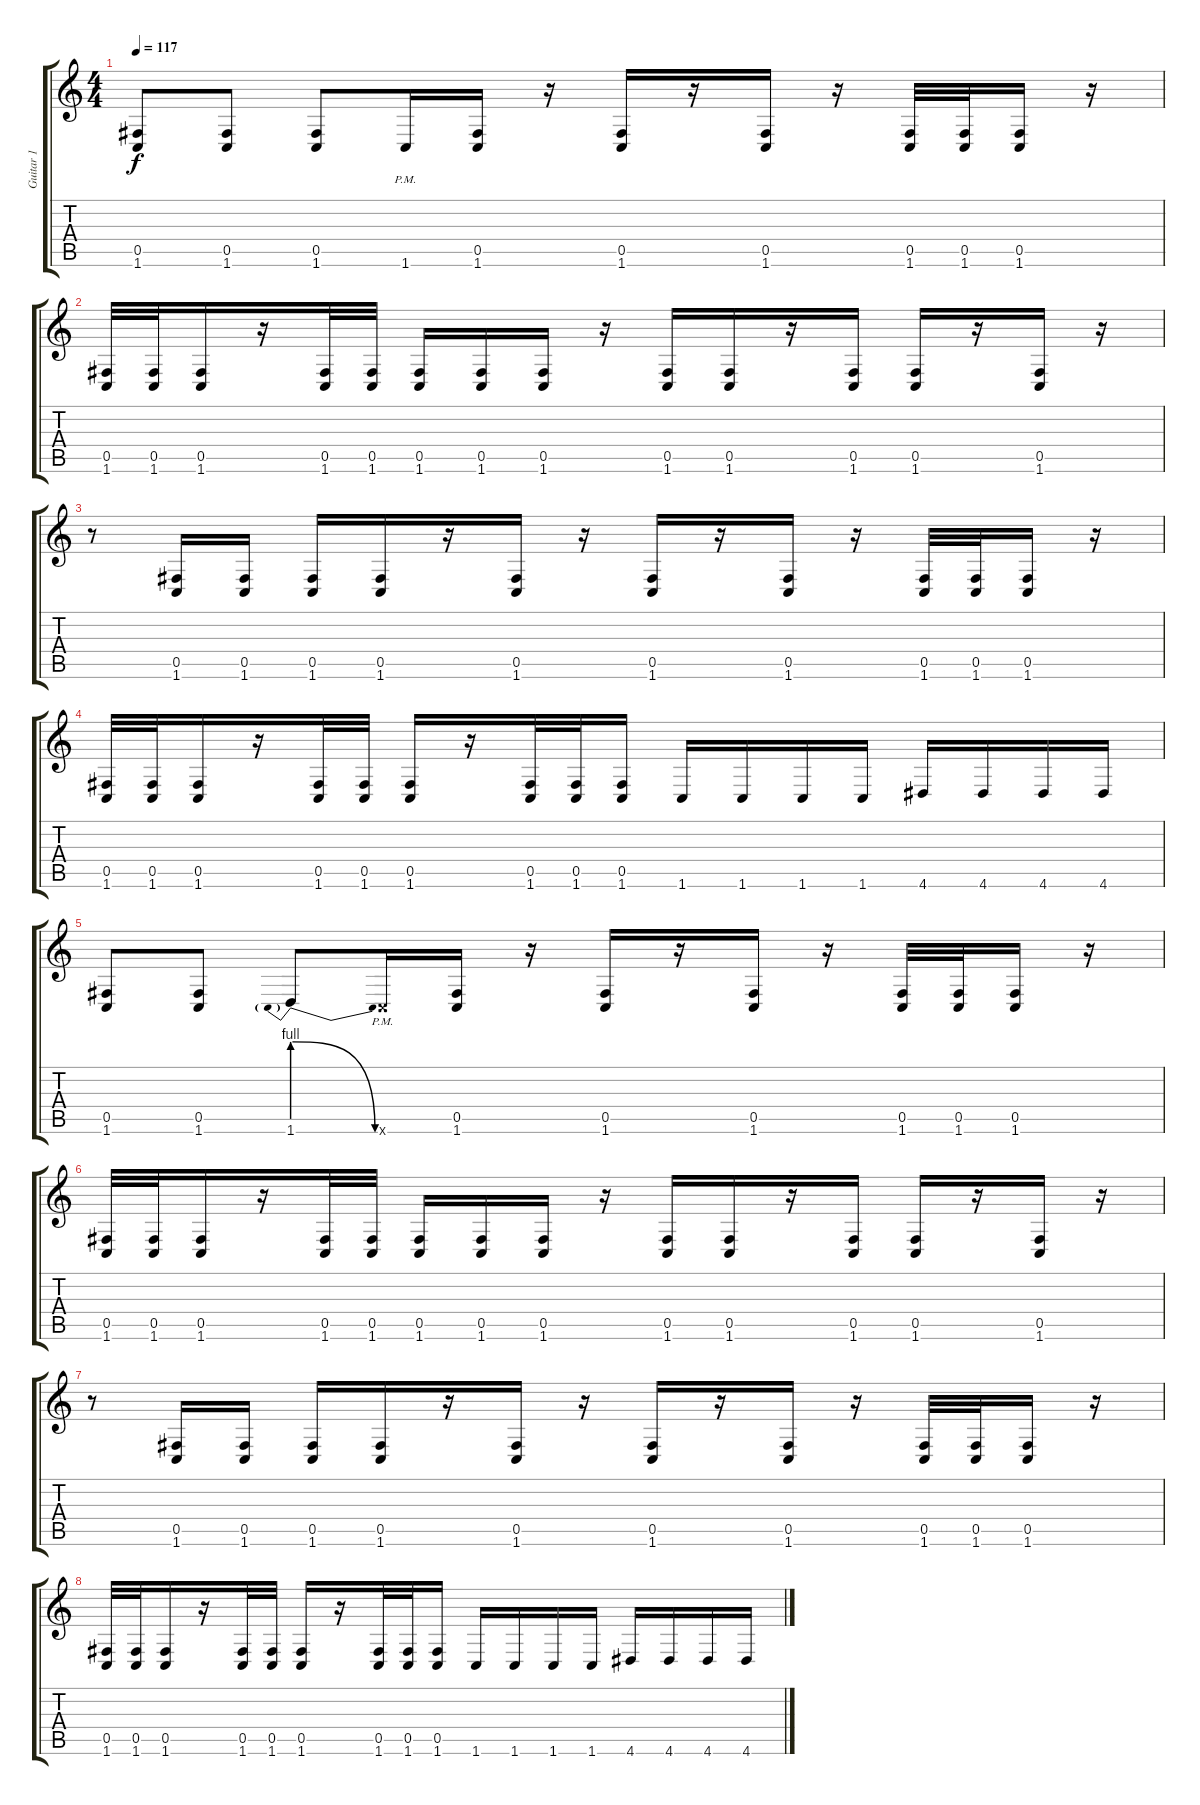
\track ("Guitar 1" "Guitar 1") {instrument overdrivenguitar}
\staff {score tabs}
\tuning (Db4 Ab3 E3 B2 Gb2 B1) {hide}
\ts (4 4)
\tempo 117
\clef g2
\ks c
(0.5 1.6).8{dy f} (0.5 1.6).8 (0.5 1.6).8 1.6{pm}.16 (0.5 1.6).16 r.16 (0.5 1.6).16 r.16 (0.5 1.6).16 r.16 (0.5 1.6).32 (0.5 1.6).32 (0.5 1.6).16 r.16 |
(0.5 1.6).32 (0.5 1.6).32 (0.5 1.6).16 r.16 (0.5 1.6).32 (0.5 1.6).32 (0.5 1.6).16 (0.5 1.6).16 (0.5 1.6).16 r.16 (0.5 1.6).16 (0.5 1.6).16 r.16 (0.5 1.6).16 (0.5 1.6).16 r.16 (0.5 1.6).16 r.16 |
r.8 (0.5 1.6).16 (0.5 1.6).16 (0.5 1.6).16 (0.5 1.6).16 r.16 (0.5 1.6).16 r.16 (0.5 1.6).16 r.16 (0.5 1.6).16 r.16 (0.5 1.6).32 (0.5 1.6).32 (0.5 1.6).16 r.16 |
(0.5 1.6).32 (0.5 1.6).32 (0.5 1.6).16 r.16 (0.5 1.6).32 (0.5 1.6).32 (0.5 1.6).16 r.16 (0.5 1.6).32 (0.5 1.6).32 (0.5 1.6).16 1.6.16 1.6.16 1.6.16 1.6.16 4.6.16 4.6.16 4.6.16 4.6.16 |
(0.5 1.6).8 (0.5 1.6).8 1.6{be (prebendrelease 0 4 60 0)}.8 1.6{pm x}.16 (0.5 1.6).16 r.16 (0.5 1.6).16 r.16 (0.5 1.6).16 r.16 (0.5 1.6).32 (0.5 1.6).32 (0.5 1.6).16 r.16 |
(0.5 1.6).32 (0.5 1.6).32 (0.5 1.6).16 r.16 (0.5 1.6).32 (0.5 1.6).32 (0.5 1.6).16 (0.5 1.6).16 (0.5 1.6).16 r.16 (0.5 1.6).16 (0.5 1.6).16 r.16 (0.5 1.6).16 (0.5 1.6).16 r.16 (0.5 1.6).16 r.16 |
r.8 (0.5 1.6).16 (0.5 1.6).16 (0.5 1.6).16 (0.5 1.6).16 r.16 (0.5 1.6).16 r.16 (0.5 1.6).16 r.16 (0.5 1.6).16 r.16 (0.5 1.6).32 (0.5 1.6).32 (0.5 1.6).16 r.16 |
(0.5 1.6).32 (0.5 1.6).32 (0.5 1.6).16 r.16 (0.5 1.6).32 (0.5 1.6).32 (0.5 1.6).16 r.16 (0.5 1.6).32 (0.5 1.6).32 (0.5 1.6).16 1.6.16 1.6.16 1.6.16 1.6.16 4.6.16 4.6.16 4.6.16 4.6.16
